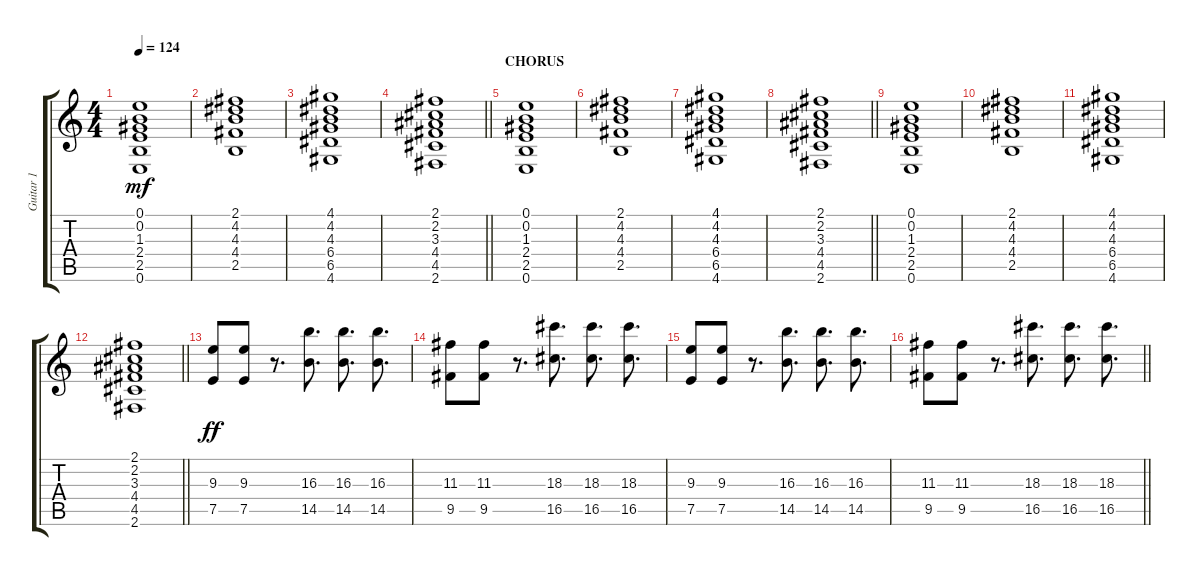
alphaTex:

\track ("Guitar 1" "Guitar 1") {instrument electricguitarclean}
\staff {score tabs}
\tuning (E4 B3 G3 D3 A2 E2) {hide}
\ts (4 4)
\section ("" "")
\tempo 124
\clef g2
\ks c
(0.1 0.2 1.3 2.4 2.5 0.6).1{dy mf} |
(2.1 4.2 4.3 4.4 2.5).1 |
(4.1 4.2 4.3 6.4 6.5 4.6).1 |
\barLineRight lightlight
(2.1 2.2 3.3 4.4 4.5 2.6).1 |
\section ("" "CHORUS")
(0.1 0.2 1.3 2.4 2.5 0.6).1 |
(2.1 4.2 4.3 4.4 2.5).1 |
(4.1 4.2 4.3 6.4 6.5 4.6).1 |
\barLineRight lightlight
(2.1 2.2 3.3 4.4 4.5 2.6).1 |
\section ("" "")
(0.1 0.2 1.3 2.4 2.5 0.6).1 |
(2.1 4.2 4.3 4.4 2.5).1 |
(4.1 4.2 4.3 6.4 6.5 4.6).1 |
\barLineRight lightlight
(2.1 2.2 3.3 4.4 4.5 2.6).1 |
\section ("" "")
(9.3 7.5).8{dy ff} (9.3 7.5).8 r.8{d} (16.3 14.5).8{d} (16.3 14.5).8{d} (16.3 14.5).8{d} |
(11.3 9.5).8 (11.3 9.5).8 r.8{d} (18.3 16.5).8{d} (18.3 16.5).8{d} (18.3 16.5).8{d} |
(9.3 7.5).8 (9.3 7.5).8 r.8{d} (16.3 14.5).8{d} (16.3 14.5).8{d} (16.3 14.5).8{d} |
\barLineRight lightlight
(11.3 9.5).8 (11.3 9.5).8 r.8{d} (18.3 16.5).8{d} (18.3 16.5).8{d} (18.3 16.5).8{d}
